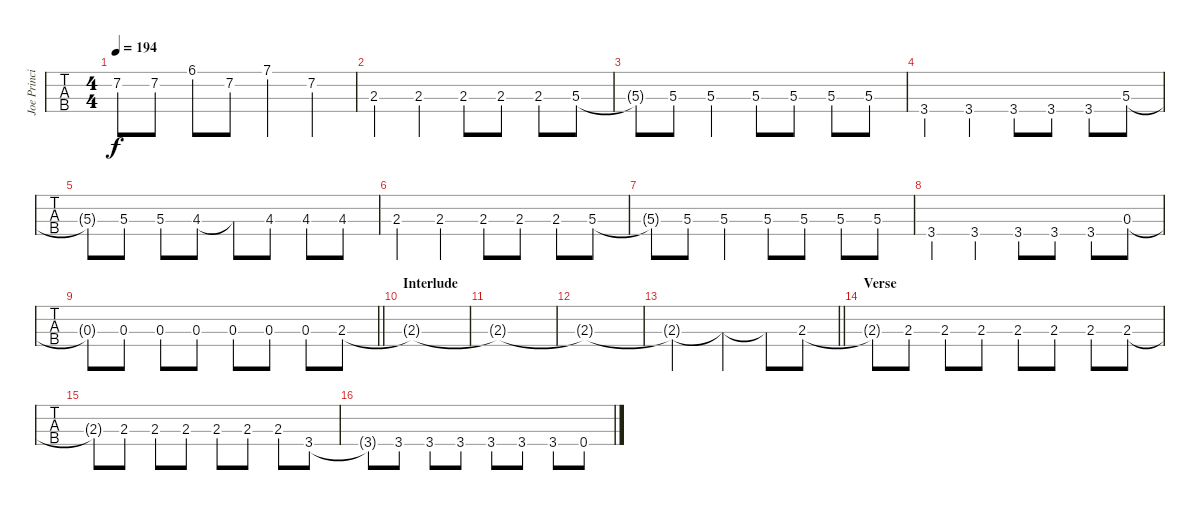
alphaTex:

\track ("Joe Principe - Bass" "Joe Princi") {instrument electricbassfinger}
\staff {tabs}
\tuning (Gb2 Db2 Ab1 Eb1) {hide}
\ts (4 4)
\tempo 194
\clef f4
\ks c
7.2{t}.8{dy f} 7.2.8 6.1.8 7.2.8 7.1.4 7.2.4 |
2.3.4 2.3.4 2.3.8 2.3.8 2.3.8 5.3.8 |
5.3{t}.8 5.3.8 5.3.4 5.3.8 5.3.8 5.3.8 5.3.8 |
3.4.4 3.4.4 3.4.8 3.4.8 3.4.8 5.3.8 |
5.3{t}.8 5.3.8 5.3.8 4.3.8 4.3{t}.8 4.3.8 4.3.8 4.3.8 |
2.3.4 2.3.4 2.3.8 2.3.8 2.3.8 5.3.8 |
5.3{t}.8 5.3.8 5.3.4 5.3.8 5.3.8 5.3.8 5.3.8 |
3.4.4 3.4.4 3.4.8 3.4.8 3.4.8 0.3.8 |
\barLineRight lightlight
0.3{t}.8 0.3.8 0.3.8 0.3.8 0.3.8 0.3.8 0.3.8 2.3.8 |
\section ("" "Interlude")
2.3{t}.1 |
2.3{t}.1 |
2.3{t}.1 |
\barLineRight lightlight
2.3{t}.2 2.3{t}.4 2.3{t}.8 2.3.8 |
\section ("" "Verse")
2.3{t}.8 2.3.8 2.3.8 2.3.8 2.3.8 2.3.8 2.3.8 2.3.8 |
2.3{t}.8 2.3.8 2.3.8 2.3.8 2.3.8 2.3.8 2.3.8 3.4.8 |
3.4{t}.8 3.4.8 3.4.8 3.4.8 3.4.8 3.4.8 3.4.8 0.4.8
